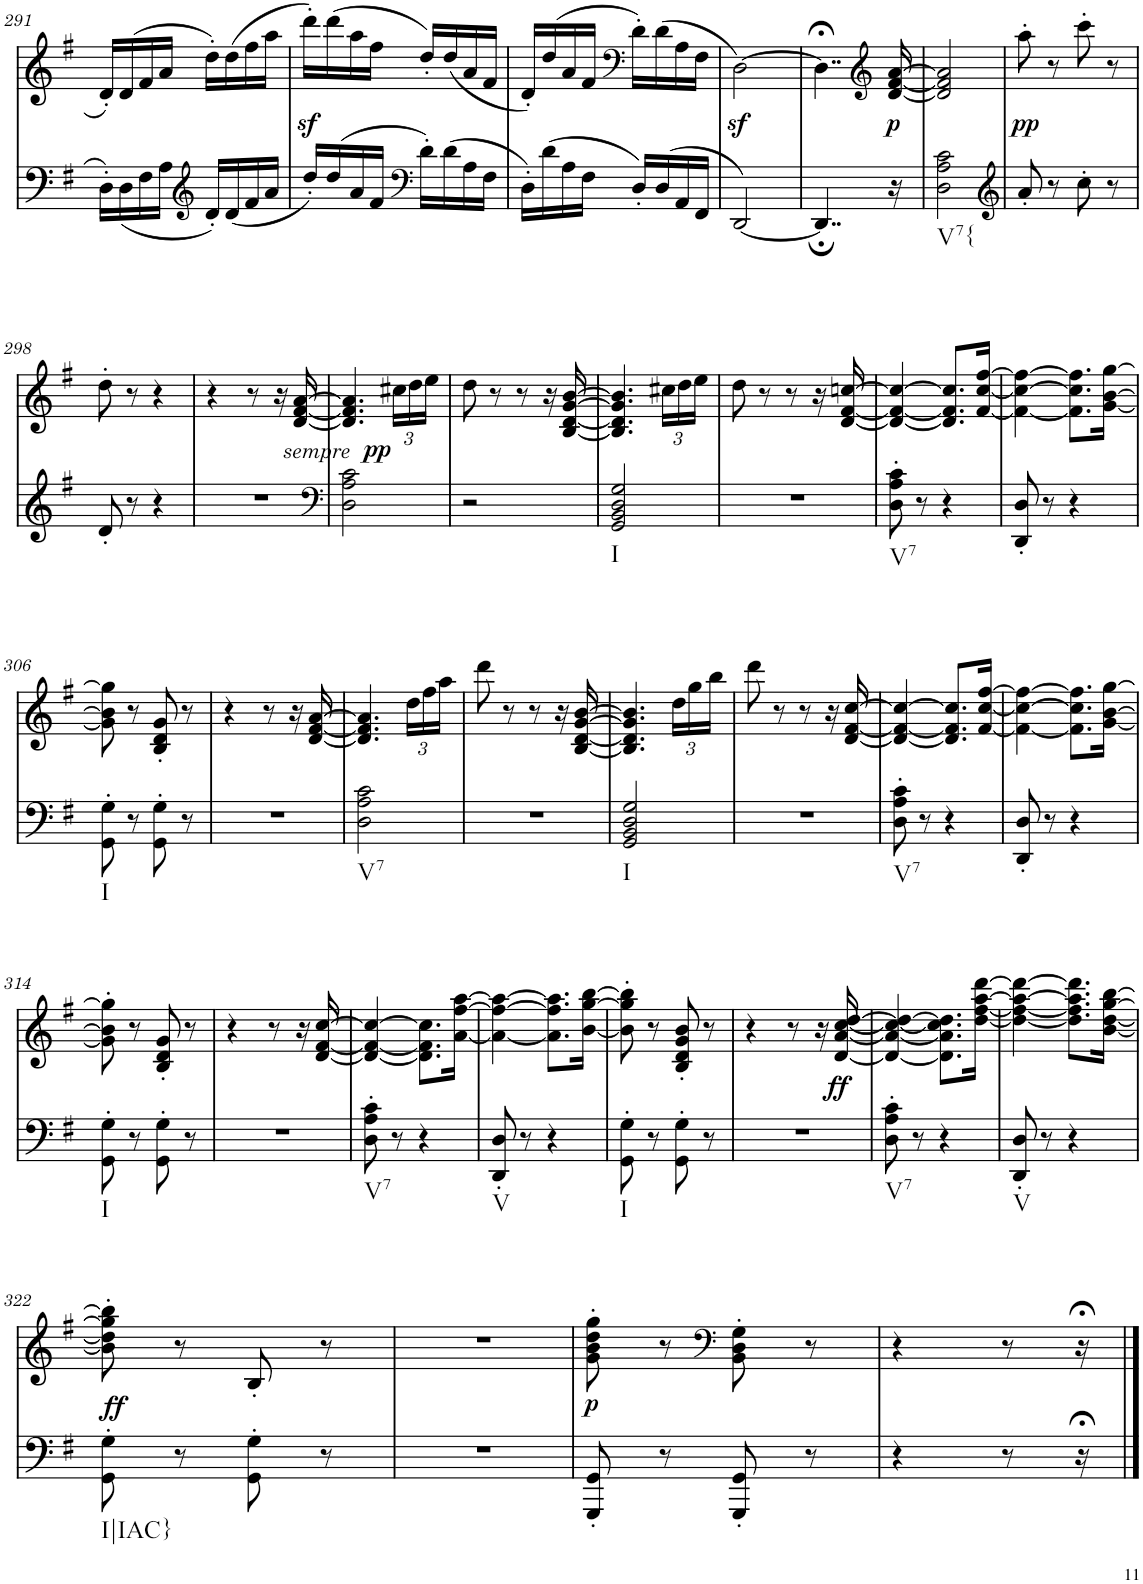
**kern	**kern	**text	**dynam
*part2	*part1	*part1	*part1
*staff2	*staff1	*staff1	*staff1
*I"piano	*I"piano	*	*
*I'Pno	*I'Pno	*	*
!!LO:PB:g=z
*clefF4	*clefG2	*	*
*k[f#]	*k[f#]	*	*
*G:	*G:	*	*
*M2/4	*M2/4	*	*
=291	=291	=291	=291
16D'\LL	16d'/LL	.	.
(<16D\	(16d/	.	.
16F#\	16f#/	.	.
16A\JJ	16a/JJ	.	.
*clefG2	*	*	*
16d'/LL)	16dd'\LL)	.	.
(16d/	(16dd\	.	.
16f#/	16ff#\	.	.
16a/JJ	16aa\JJ	.	.
=292	=292	=292	=292
!	!	!LO:LY:b	!
16dd'/LL)	16dddz<'\LL)	sf	.
(16dd/	(16ddd\	.	.
16a/	16aa\	.	.
16f#/JJ	16ff#\JJ	.	.
*clefF4	*	*	*
16d'\LL)	16dd'/LL)	.	.
(16d\	(16dd/	.	.
16A\	16a/	.	.
16F#\JJ	16f#/JJ	.	.
=293	=293	=293	=293
16D'\LL)	16d'/LL)	.	.
(16d\	(16dd/	.	.
16A\	16a/	.	.
16F#\JJ	16f#/JJ	.	.
*	*clefF4	*	*
16D'/LL)	16d'\LL)	.	.
(>16D/	(16d\	.	.
16AA/	16A\	.	.
16FF#/JJ	16F#\JJ	.	.
=294	=294	=294	=294
!	!	!LO:LY:b	!
[2DD/)	[2Dz<\)	sf	.
=295	=295	=295	=295
4..DD;/]	4..D;<\]	.	.
*	*clefG2	*	*
!	!	!LO:LY:b	!LO:DY:b
16r	[16d/ [16f#/ [16a/	p	p
=296	=296	=296	=296
!LO:TX:b:t=V7{	!	!	!
2D\ 2A\ 2c\	2d/] 2f#/] 2a/]	.	.
=297	=297	=297	=297
*clefG2	*	*	*
!	!	!LO:LY:b	!LO:DY:b
8a'/	8aa'\	pp	pp
8r	8r	.	.
8cc'\	8ccc'\	.	.
8r	8r	.	.
!!LO:LB:g=z
=298	=298	=298	=298
8d'/	8dd'\	.	.
8r	8r	.	.
4r	4r	.	.
=299	=299	=299	=299
2r	4r	.	.
.	8r	.	.
.	16r	.	.
!	!	!LO:LY:b	!LO:DY:b
.	[16d/ [16f#/ [16a/	pp	other-dynamics
=300	=300	=300	=300
*clefF4	*	*	*
!	!	!	!LO:DY:b
2D\ 2A\ 2c\	4.d/] 4.f#/] 4.a/]	.	pp
*	*Xbrackettup	*	*
.	24cc#X\LL	.	.
.	24dd\	.	.
.	24ee\JJ	.	.
=301	=301	=301	=301
2r	8dd\	.	.
.	8r	.	.
.	8r	.	.
.	16r	.	.
.	[16B/ [16d/ [16g/ [16b/	.	.
=302	=302	=302	=302
!LO:TX:b:t=I	!	!	!
2GG/ 2BB/ 2D/ 2G/	4.B/] 4.d/] 4.g/] 4.b/]	.	.
.	24cc#X\LL	.	.
.	24dd\	.	.
.	24ee\JJ	.	.
=303	=303	=303	=303
2r	8dd\	.	.
.	8r	.	.
.	8r	.	.
.	16r	.	.
.	[16d/ [16f#/ [16ccn/	.	.
=304	=304	=304	=304
!LO:TX:b:t=V7	!	!	!
8D\' 8A\' 8c\'	4d/_ 4f#/_ 4cc/_	.	.
8r	.	.	.
4r	8.d/] 8.f#/] 8.cc/]L	.	.
.	[16f#/ [16cc/ [16ff#/Jk	.	.
=305	=305	=305	=305
8DD/' 8D/'	4f#\_ 4cc\_ 4ff#\_	.	.
8r	.	.	.
4r	8.f#\] 8.cc\] 8.ff#\]L	.	.
.	[16g\ [16b\ [16gg\Jk	.	.
!!LO:LB:g=z
=306	=306	=306	=306
!LO:TX:b:t=I	!	!	!
8GG\' 8G\'	8g\] 8b\] 8gg\]	.	.
8r	8r	.	.
8GG\' 8G\'	8B/' 8d/' 8g/'	.	.
8r	8r	.	.
=307	=307	=307	=307
2r	4r	.	.
.	8r	.	.
.	16r	.	.
.	[16d/ [16f#/ [16a/	.	.
=308	=308	=308	=308
!LO:TX:b:t=V7	!	!	!
2D\ 2A\ 2c\	4.d/] 4.f#/] 4.a/]	.	.
.	24dd\LL	.	.
.	24ff#\	.	.
.	24aa\JJ	.	.
=309	=309	=309	=309
2r	8ddd\	.	.
.	8r	.	.
.	8r	.	.
.	16r	.	.
.	[16B/ [16d/ [16g/ [16b/	.	.
=310	=310	=310	=310
!LO:TX:b:t=I	!	!	!
2GG/ 2BB/ 2D/ 2G/	4.B/] 4.d/] 4.g/] 4.b/]	.	.
.	24dd\LL	.	.
.	24gg\	.	.
.	24bb\JJ	.	.
=311	=311	=311	=311
2r	8ddd\	.	.
.	8r	.	.
.	8r	.	.
.	16r	.	.
.	[16d/ [16f#/ [16cc/	.	.
=312	=312	=312	=312
!LO:TX:b:t=V7	!	!	!
8D\' 8A\' 8c\'	4d/_ 4f#/_ 4cc/_	.	.
8r	.	.	.
4r	8.d/] 8.f#/] 8.cc/]L	.	.
.	[16f#/ [16cc/ [16ff#/Jk	.	.
=313	=313	=313	=313
8DD/' 8D/'	4f#\_ 4cc\_ 4ff#\_	.	.
8r	.	.	.
4r	8.f#\] 8.cc\] 8.ff#\]L	.	.
.	[16g\ [16b\ [16gg\Jk	.	.
!!LO:LB:g=z
=314	=314	=314	=314
!LO:TX:b:t=I	!	!	!
8GG\' 8G\'	8g\]' 8b\]' 8gg\]'	.	.
8r	8r	.	.
8GG\' 8G\'	8B/' 8d/' 8g/'	.	.
8r	8r	.	.
=315	=315	=315	=315
2r	4r	.	.
.	8r	.	.
.	16r	.	.
!	!	!LO:LY:b	!
.	[16d/ [16f#/ [16cc/	pp	.
=316	=316	=316	=316
!LO:TX:b:t=V7	!	!	!
8D\' 8A\' 8c\'	4d/_ 4f#/_ 4cc/_	.	.
8r	.	.	.
4r	8.d\] 8.f#\] 8.cc\]L	.	.
.	[16a\ [16ff#\ [16aa\Jk	.	.
=317	=317	=317	=317
!LO:TX:b:t=V	!	!	!
8DD/' 8D/'	4a\_ 4ff#\_ 4aa\_	.	.
8r	.	.	.
4r	8.a\] 8.ff#\] 8.aa\]L	.	.
.	[16b\ [16gg\ [16bb\Jk	.	.
=318	=318	=318	=318
!LO:TX:b:t=I	!	!	!
8GG\' 8G\'	8b\]' 8gg\]' 8bb\]'	.	.
8r	8r	.	.
8GG\' 8G\'	8B/' 8d/' 8g/' 8b/'	.	.
8r	8r	.	.
=319	=319	=319	=319
2r	4r	.	.
.	8r	.	.
.	16r	.	.
!	!	!LO:LY:b	!LO:DY:b
.	[16d/ [16a/ [16cc/ [16dd/	ff	ff
=320	=320	=320	=320
!LO:TX:b:t=V7	!	!	!
8D\' 8A\' 8c\'	4d/_ 4a/_ 4cc/_ 4dd/_	.	.
8r	.	.	.
4r	8.d\] 8.a\] 8.cc\] 8.dd\]L	.	.
.	[16dd\ [16ff#\ [16aa\ [16ddd\Jk	.	.
=321	=321	=321	=321
!LO:TX:b:t=V	!	!	!
8DD/' 8D/'	4dd\_ 4ff#\_ 4aa\_ 4ddd\_	.	.
8r	.	.	.
4r	8.dd\] 8.ff#\] 8.aa\] 8.ddd\]L	.	.
.	[16b\ [16dd\ [16gg\ [16bb\Jk	.	.
!!LO:LB:g=z
=322	=322	=322	=322
!LO:TX:b:t=I|IAC}	!	!	!
!	!	!	!LO:DY:b
8GG\' 8G\'	8b\]' 8dd\]' 8gg\]' 8bb\]'	.	ff
8r	8r	.	.
8GG\' 8G\'	8B'/	.	.
8r	8r	.	.
=323	=323	=323	=323
2r	2r	.	.
=324	=324	=324	=324
!	!	!LO:LY:b	!LO:DY:b
8GGG/' 8GG/'	8g\' 8b\' 8dd\' 8gg\'	p	p
8r	8r	.	.
*	*clefF4	*	*
8GGG/' 8GG/'	8BB\' 8D\' 8G\'	.	.
8r	8r	.	.
=325	=325	=325	=325
4r	4r	.	.
8r	8r	.	.
16r;<	16r;<	.	.
==	==	==	==
*-	*-	*-	*-
